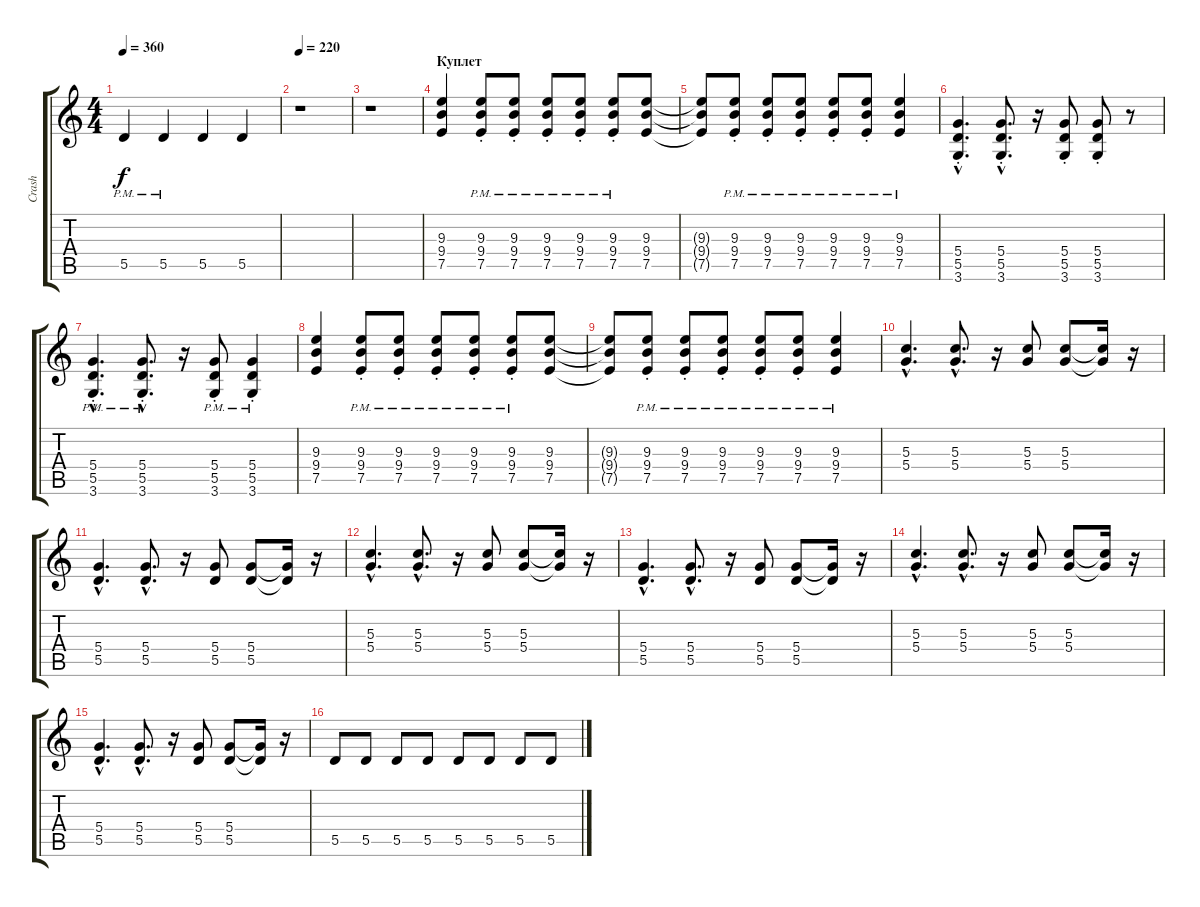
\track ("Crash" "Crash") {instrument distortionguitar}
\staff {score tabs}
\tuning (E4 B3 G3 D3 A2 E2) {hide}
\ts (4 4)
\tempo 360
\clef g2
\ks c
5.5{pm}.4{dy f} 5.5{pm}.4 5.5.4 5.5.4 |
\tempo 220
r.1 |
r.1 |
\section ("" "Куплет")
(9.3 9.4 7.5).4{volume 16} (9.3{st} 9.4{st} 7.5{pm}).8 (9.3{st} 9.4{st} 7.5{pm}).8 (9.3{st} 9.4{st} 7.5{pm}).8 (9.3{st} 9.4{st} 7.5{pm}).8 (9.3{st} 9.4{st} 7.5{pm}).8 (9.3 9.4 7.5).8 |
(9.3{t} 9.4{t} 7.5{t}).8 (9.3{st} 9.4{st} 7.5{pm}).8 (9.3{st} 9.4 7.5{pm}).8 (9.3{st} 9.4{st} 7.5{pm}).8 (9.3{st} 9.4{st} 7.5{pm}).8 (9.3{st} 9.4{st} 7.5{pm}).8 (9.3{pm} 9.4{pm} 7.5).4 |
(5.4{hac st} 5.5{hac st} 3.6{hac}).4{d} (5.4{hac st} 5.5{hac st} 3.6{hac st}).8{d} r.16 (5.4{st} 5.5{st} 3.6{st}).8 (5.4{st} 5.5{st} 3.6{st}).8 r.8 |
(5.4{hac st} 5.5{hac pm} 3.6{hac}).4{d} (5.4{hac st} 5.5{hac pm} 3.6{hac}).8{d} r.16 (5.4{st} 5.5{pm} 3.6).8 (5.4{st} 5.5{pm} 3.6).4 |
(9.3 9.4 7.5).4 (9.3{st} 9.4{st} 7.5{pm}).8 (9.3{st} 9.4{st} 7.5{pm}).8 (9.3{st} 9.4{st} 7.5{pm}).8 (9.3{st} 9.4{st} 7.5{pm}).8 (9.3{st} 9.4{st} 7.5{pm}).8 (9.3 9.4 7.5).8 |
(9.3{t} 9.4{t} 7.5{t}).8 (9.3{st} 9.4{st} 7.5{pm}).8 (9.3{st} 9.4 7.5{pm}).8 (9.3{st} 9.4{st} 7.5{pm}).8 (9.3{st} 9.4{st} 7.5{pm}).8 (9.3{st} 9.4{st} 7.5{pm}).8 (9.3{pm} 9.4{pm} 7.5).4 |
(5.3{hac} 5.4{hac}).4{d} (5.3{hac} 5.4{hac}).8{d} r.16 (5.3 5.4).8 (5.3 5.4).8 (5.3{t} 5.4{t}).16 r.16 |
(5.4{hac} 5.5{hac}).4{d} (5.4{hac} 5.5{hac}).8{d} r.16 (5.4 5.5).8 (5.4 5.5).8 (5.4{t} 5.5{t}).16 r.16 |
(5.3{hac} 5.4{hac}).4{d} (5.3{hac} 5.4{hac}).8{d} r.16 (5.3 5.4).8 (5.3 5.4).8 (5.3{t} 5.4{t}).16 r.16 |
(5.4{hac} 5.5{hac}).4{d} (5.4{hac} 5.5{hac}).8{d} r.16 (5.4 5.5).8 (5.4 5.5).8 (5.4{t} 5.5{t}).16 r.16 |
(5.3{hac} 5.4{hac}).4{d} (5.3{hac} 5.4{hac}).8{d} r.16 (5.3 5.4).8 (5.3 5.4).8 (5.3{t} 5.4{t}).16 r.16 |
(5.4{hac} 5.5{hac}).4{d} (5.4{hac} 5.5{hac}).8{d} r.16 (5.4 5.5).8 (5.4 5.5).8 (5.4{t} 5.5{t}).16 r.16 |
5.5.8{volume 12} 5.5.8 5.5.8 5.5.8 5.5.8 5.5.8 5.5.8 5.5.8
